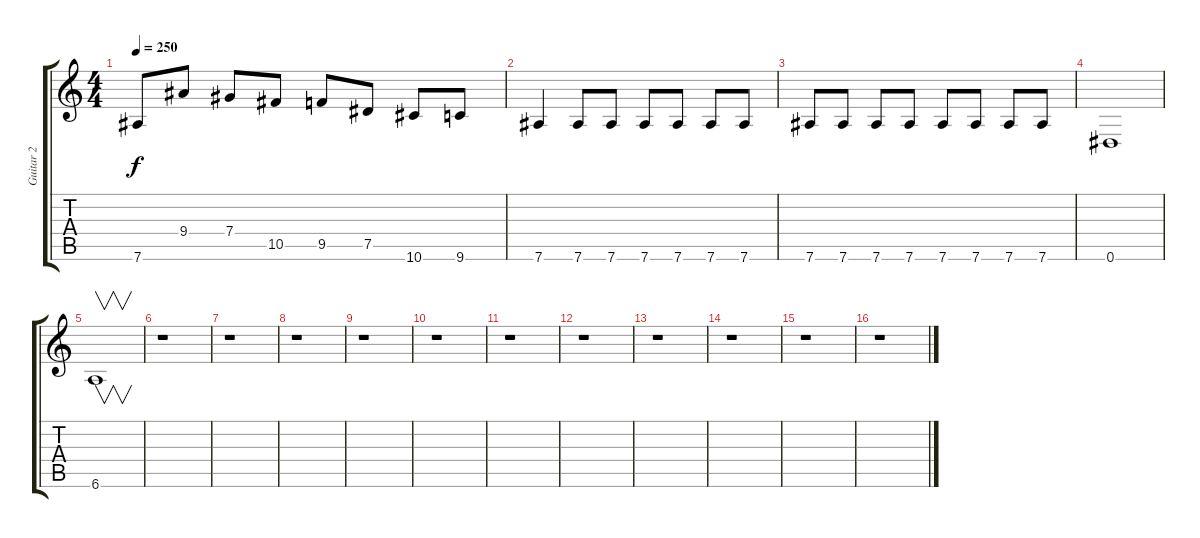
\track ("Guitar 2" "Guitar 2") {instrument overdrivenguitar}
\staff {score tabs}
\tuning (Eb4 Bb3 Gb3 Db3 Ab2 Eb2) {hide}
\ts (4 4)
\tempo 250
\clef g2
\ks c
7.6.8{dy f} 9.4.8 7.4.8 10.5.8 9.5.8 7.5.8 10.6.8 9.6.8 |
7.6.4 7.6.8 7.6.8 7.6.8 7.6.8 7.6.8 7.6.8 |
7.6.8 7.6.8 7.6.8 7.6.8 7.6.8 7.6.8 7.6.8 7.6.8 |
0.6.1 |
6.6.1{v} |
r.1 |
r.1 |
r.1 |
r.1 |
r.1 |
r.1 |
r.1 |
r.1 |
r.1 |
r.1 |
r.1
